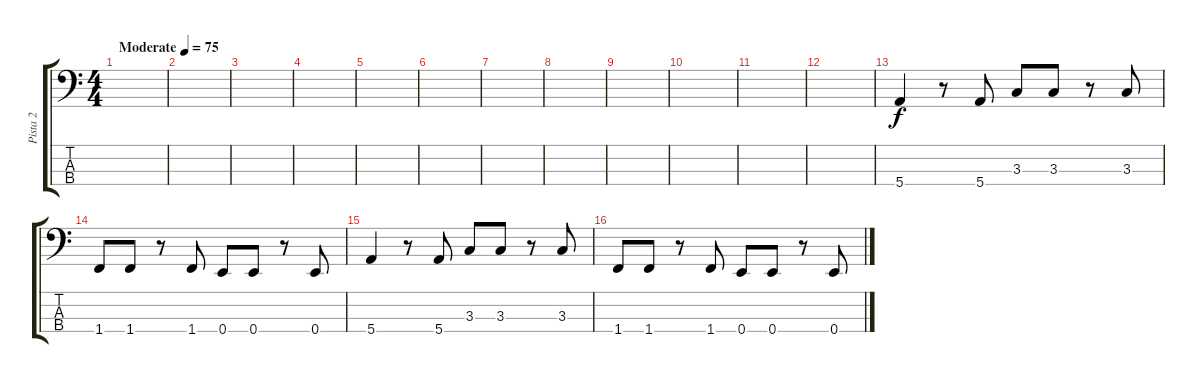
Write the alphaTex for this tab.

\track ("Pista 2" "Pista 2") {instrument electricbassfinger}
\staff {score tabs}
\tuning (G2 D2 A1 E1) {hide}
\ts (4 4)
\tempo (75 "Moderate")
\clef f4
\ks c
|
|
|
|
|
|
|
|
|
|
|
|
5.4.4 r.8 5.4.8 3.3.8 3.3.8 r.8 3.3.8 |
1.4.8 1.4.8 r.8 1.4.8 0.4.8 0.4.8 r.8 0.4.8 |
5.4.4 r.8 5.4.8 3.3.8 3.3.8 r.8 3.3.8 |
1.4.8 1.4.8 r.8 1.4.8 0.4.8 0.4.8 r.8 0.4.8
